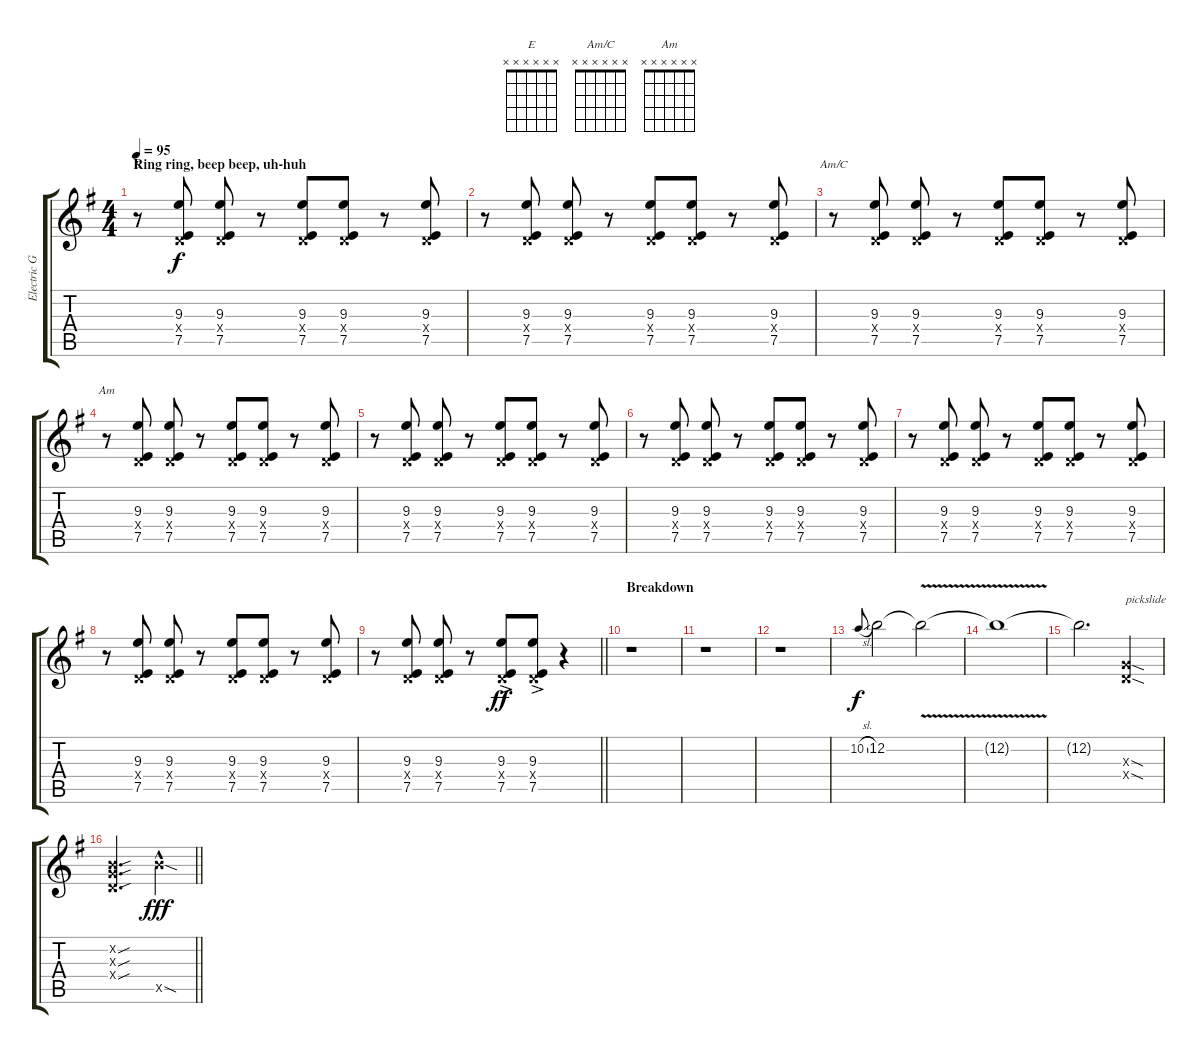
\track ("Electric Guitar" "Electric G") {instrument overdrivenguitar}
\staff {score tabs}
\tuning (E4 B3 G3 D3 A2 E2) {hide}
\chord ("E" x x x x x x)
\chord ("Am/C" x x x x x x)
\chord ("Am" x x x x x x)
\ts (4 4)
\section ("" "Ring ring, beep beep, uh-huh")
\tempo 95
\clef g2
\ks eminor
r.8{ch "E" dy f} (9.3 0.4{x} 7.5).8 (9.3 0.4{x} 7.5).8 r.8 (9.3 0.4{x} 7.5).8 (9.3 0.4{x} 7.5).8 r.8 (9.3 0.4{x} 7.5).8 |
r.8 (9.3 0.4{x} 7.5).8 (9.3 0.4{x} 7.5).8 r.8 (9.3 0.4{x} 7.5).8 (9.3 0.4{x} 7.5).8 r.8 (9.3 0.4{x} 7.5).8 |
r.8{ch "Am/C"} (9.3 0.4{x} 7.5).8 (9.3 0.4{x} 7.5).8 r.8 (9.3 0.4{x} 7.5).8 (9.3 0.4{x} 7.5).8 r.8 (9.3 0.4{x} 7.5).8 |
r.8{ch "Am"} (9.3 0.4{x} 7.5).8 (9.3 0.4{x} 7.5).8 r.8 (9.3 0.4{x} 7.5).8 (9.3 0.4{x} 7.5).8 r.8 (9.3 0.4{x} 7.5).8 |
r.8 (9.3 0.4{x} 7.5).8 (9.3 0.4{x} 7.5).8 r.8 (9.3 0.4{x} 7.5).8 (9.3 0.4{x} 7.5).8 r.8 (9.3 0.4{x} 7.5).8 |
r.8 (9.3 0.4{x} 7.5).8 (9.3 0.4{x} 7.5).8 r.8 (9.3 0.4{x} 7.5).8 (9.3 0.4{x} 7.5).8 r.8 (9.3 0.4{x} 7.5).8 |
r.8 (9.3 0.4{x} 7.5).8 (9.3 0.4{x} 7.5).8 r.8 (9.3 0.4{x} 7.5).8 (9.3 0.4{x} 7.5).8 r.8 (9.3 0.4{x} 7.5).8 |
r.8 (9.3 0.4{x} 7.5).8 (9.3 0.4{x} 7.5).8 r.8 (9.3 0.4{x} 7.5).8 (9.3 0.4{x} 7.5).8 r.8 (9.3 0.4{x} 7.5).8 |
\barLineRight lightlight
r.8 (9.3 0.4{x} 7.5).8 (9.3 0.4{x} 7.5).8 r.8 (9.3{ac} 0.4{ac x} 7.5{ac}).8{dy ff} (9.3{ac} 0.4{ac x} 7.5{ac}).8 r.4 |
\section ("" "Breakdown")
r.1 |
r.1 |
r.1 |
10.2{sl}.8{gr onbeat dy f} 12.2.2 12.2{v t}.2 |
12.2{t}.1 |
12.2{t}.2{d} (0.3{sod x} 0.4{sod x}).4{txt "pickslide"} |
\barLineRight lightlight
(0.2{sou x} 0.3{sou x} 0.4{sou x}).2{d} 14.5{sod hac x}.4{dy fff}
